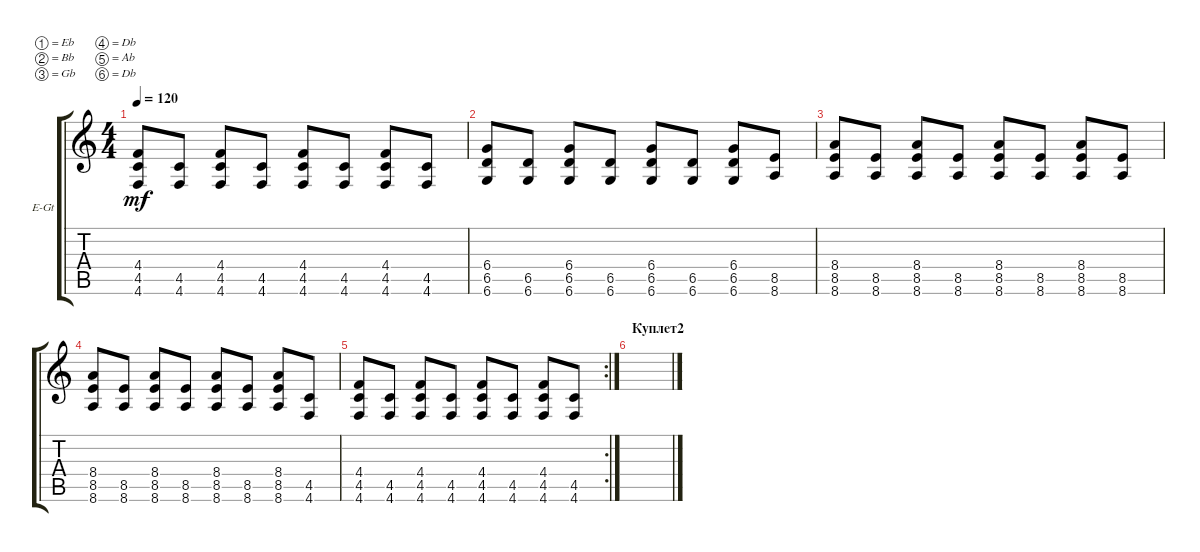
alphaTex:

\defaultSystemsLayout 4
\bracketExtendMode groupsimilarinstruments
\firstSystemTrackNameOrientation horizontal
\otherSystemsTrackNameOrientation horizontal
\track ("Electric Guitar" "E-Gt") {instrument overdrivenguitar}
\staff {score tabs}
\tuning (Eb4 Bb3 Gb3 Db3 Ab2 Db2)
\ts (4 4)
\tempo 120
\clef g2
\ks c
(4.6 4.4 4.5).8{dy mf} (4.6 4.5).8 (4.6 4.4 4.5).8 (4.6 4.5).8 (4.6 4.4 4.5).8 (4.6 4.5).8 (4.6 4.4 4.5).8 (4.6 4.5).8 |
(6.6 6.5 6.4).8 (6.6 6.5).8 (6.6 6.5 6.4).8 (6.6 6.5).8 (6.6 6.5 6.4).8 (6.6 6.5).8 (6.6 6.5 6.4).8 (8.6 8.5).8 |
(8.6 8.5 8.4).8 (8.6 8.5).8 (8.6 8.5 8.4).8 (8.6 8.5).8 (8.6 8.5 8.4).8 (8.6 8.5).8 (8.6 8.5 8.4).8 (8.6 8.5).8 |
(8.6 8.5 8.4).8 (8.6 8.5).8 (8.6 8.5 8.4).8 (8.6 8.5).8 (8.6 8.5 8.4).8 (8.6 8.5).8 (8.6 8.5 8.4).8 (4.6 4.5).8 |
\rc 2
(4.6 4.4 4.5).8 (4.6 4.5).8 (4.6 4.4 4.5).8 (4.6 4.5).8 (4.6 4.4 4.5).8 (4.6 4.5).8 (4.6 4.4 4.5).8 (4.6 4.5).8 |
\section ("" "Куплет2")
